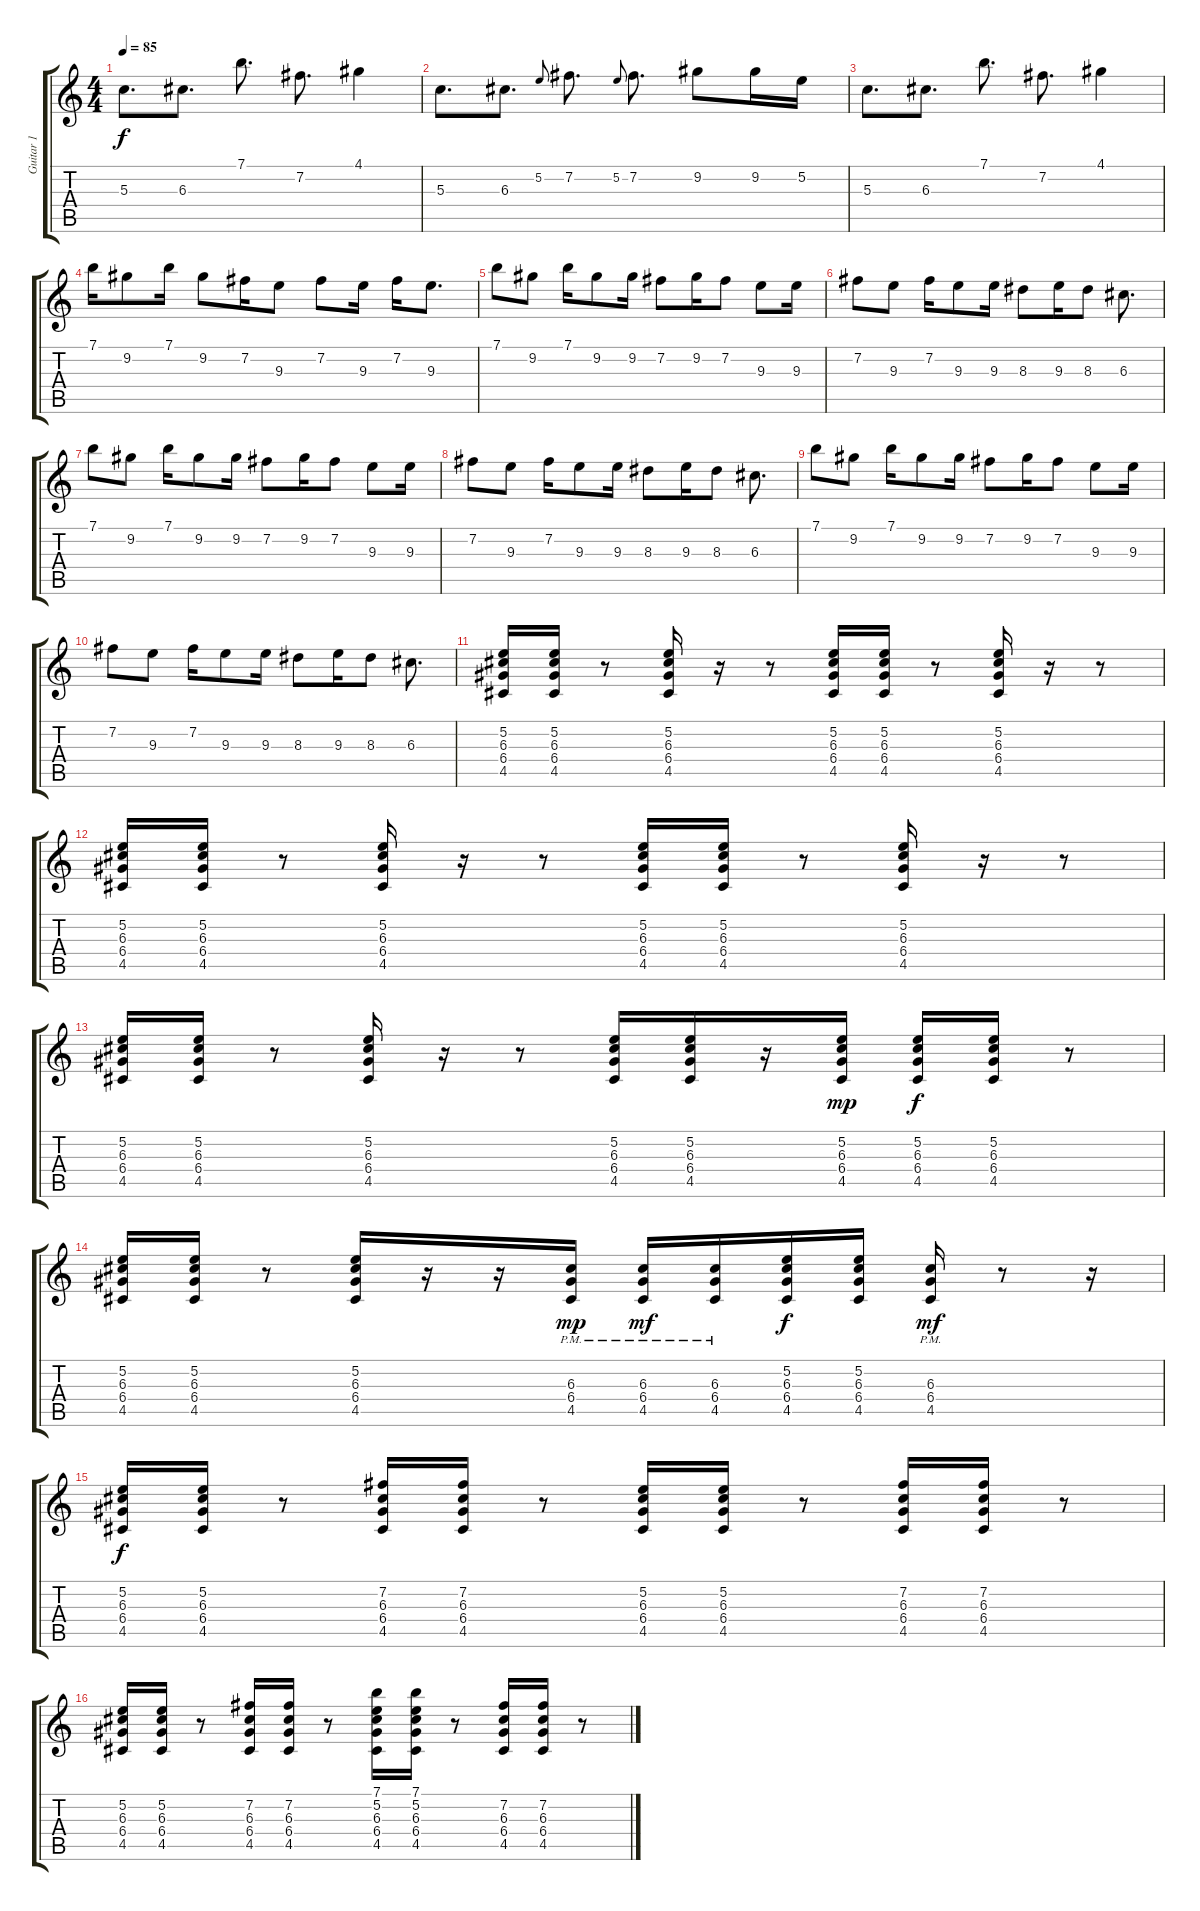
\track ("Guitar 1" "Guitar 1") {instrument acousticguitarnylon}
\staff {score tabs}
\tuning (E4 B3 G3 D3 A2 E2) {hide}
\ts (4 4)
\tempo 85
\clef g2
\ks c
5.3.8{d dy f} 6.3.8{d} 7.1.8{d} 7.2.8{d} 4.1.4 |
5.3.8{d} 6.3.8{d} 5.2.8{gr onbeat} 7.2.8{d} 5.2.8{gr onbeat} 7.2.8{d} 9.2.8 9.2.16 5.2.16 |
5.3.8{d} 6.3.8{d} 7.1.8{d} 7.2.8{d} 4.1.4 |
7.1.16 9.2.8 7.1.16 9.2.8 7.2.16 9.3.8 7.2.8 9.3.16 7.2.16 9.3.8{d} |
7.1.8 9.2.8 7.1.16 9.2.8 9.2.16 7.2.8 9.2.16 7.2.8 9.3.8 9.3.16 |
7.2.8 9.3.8 7.2.16 9.3.8 9.3.16 8.3.8 9.3.16 8.3.8 6.3.8{d} |
7.1.8 9.2.8 7.1.16 9.2.8 9.2.16 7.2.8 9.2.16 7.2.8 9.3.8 9.3.16 |
7.2.8 9.3.8 7.2.16 9.3.8 9.3.16 8.3.8 9.3.16 8.3.8 6.3.8{d} |
7.1.8 9.2.8 7.1.16 9.2.8 9.2.16 7.2.8 9.2.16 7.2.8 9.3.8 9.3.16 |
7.2.8 9.3.8 7.2.16 9.3.8 9.3.16 8.3.8 9.3.16 8.3.8 6.3.8{d} |
(5.2 6.3 6.4 4.5).16 (5.2 6.3 6.4 4.5).16 r.8 (5.2 6.3 6.4 4.5).16 r.16 r.8 (5.2 6.3 6.4 4.5).16 (5.2 6.3 6.4 4.5).16 r.8 (5.2 6.3 6.4 4.5).16 r.16 r.8 |
(5.2 6.3 6.4 4.5).16 (5.2 6.3 6.4 4.5).16 r.8 (5.2 6.3 6.4 4.5).16 r.16 r.8 (5.2 6.3 6.4 4.5).16 (5.2 6.3 6.4 4.5).16 r.8 (5.2 6.3 6.4 4.5).16 r.16 r.8 |
(5.2 6.3 6.4 4.5).16 (5.2 6.3 6.4 4.5).16 r.8 (5.2 6.3 6.4 4.5).16 r.16 r.8 (5.2 6.3 6.4 4.5).16 (5.2 6.3 6.4 4.5).16 r.16 (5.2 6.3 6.4 4.5).16{dy mp} (5.2 6.3 6.4 4.5).16{dy f} (5.2 6.3 6.4 4.5).16 r.8 |
(5.2 6.3 6.4 4.5).16 (5.2 6.3 6.4 4.5).16 r.8 (5.2 6.3 6.4 4.5).16 r.16 r.16 (6.3{pm} 6.4{pm} 4.5{pm}).16{dy mp} (6.3{pm} 6.4{pm} 4.5{pm}).16{dy mf} (6.3{pm} 6.4{pm} 4.5{pm}).16 (5.2 6.3 6.4 4.5).16{dy f} (5.2 6.3 6.4 4.5).16 (6.3{pm} 6.4{pm} 4.5{pm}).16{dy mf} r.8 r.16 |
(5.2 6.3 6.4 4.5).16{dy f} (5.2 6.3 6.4 4.5).16 r.8 (7.2 6.3 6.4 4.5).16 (7.2 6.3 6.4 4.5).16 r.8 (5.2 6.3 6.4 4.5).16 (5.2 6.3 6.4 4.5).16 r.8 (7.2 6.3 6.4 4.5).16 (7.2 6.3 6.4 4.5).16 r.8 |
(5.2 6.3 6.4 4.5).16 (5.2 6.3 6.4 4.5).16 r.8 (7.2 6.3 6.4 4.5).16 (7.2 6.3 6.4 4.5).16 r.8 (7.1 5.2 6.3 6.4 4.5).16 (7.1 5.2 6.3 6.4 4.5).16 r.8 (7.2 6.3 6.4 4.5).16 (7.2 6.3 6.4 4.5).16 r.8
